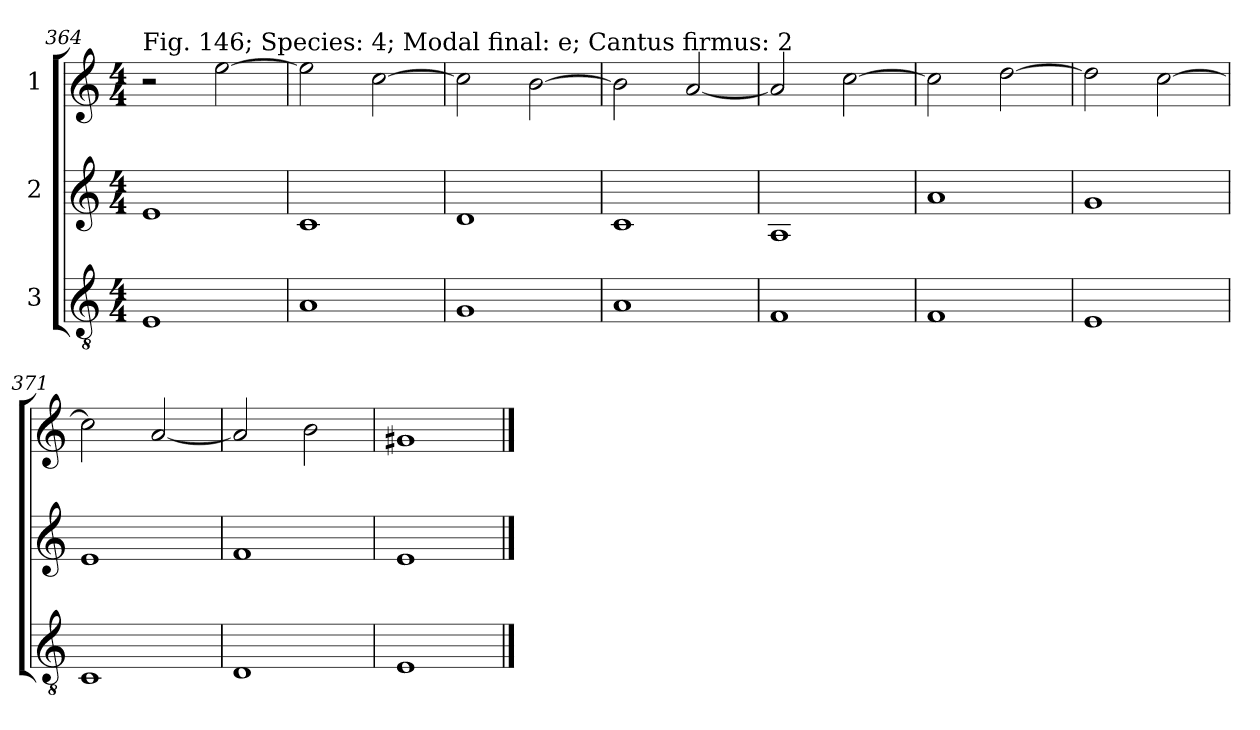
**kern	**kern	**kern
*part3	*part2	*part1
*staff3	*staff2	*staff1
*I"3	*I"2	*I"1
*clefGv2	*clefG2	*clefG2
*k[]	*k[]	*k[]
*M4/4	*M4/4	*M4/4
=364	=364	=364
!	!	!LO:TX:a:t=Fig. 146; Species&colon; 4; Modal final&colon; e; Cantus firmus&colon; 2
1E	1e	2r
.	.	[2ee\
=365	=365	=365
1A	1c	2ee\]
.	.	[2cc\
=366	=366	=366
1G	1d	2cc\]
.	.	[2b\
=367	=367	=367
1A	1c	2b\]
.	.	[2a/
=368	=368	=368
1F	1A	2a/]
.	.	[2cc\
=369	=369	=369
1F	1a	2cc\]
.	.	[2dd\
=370	=370	=370
1E	1g	2dd\]
.	.	[2cc\
=371	=371	=371
1C	1e	2cc\]
.	.	[2a/
=372	=372	=372
1D	1f	2a/]
.	.	2b\
=373	=373	=373
1E	1e	1g#X
==	==	==
*-	*-	*-
